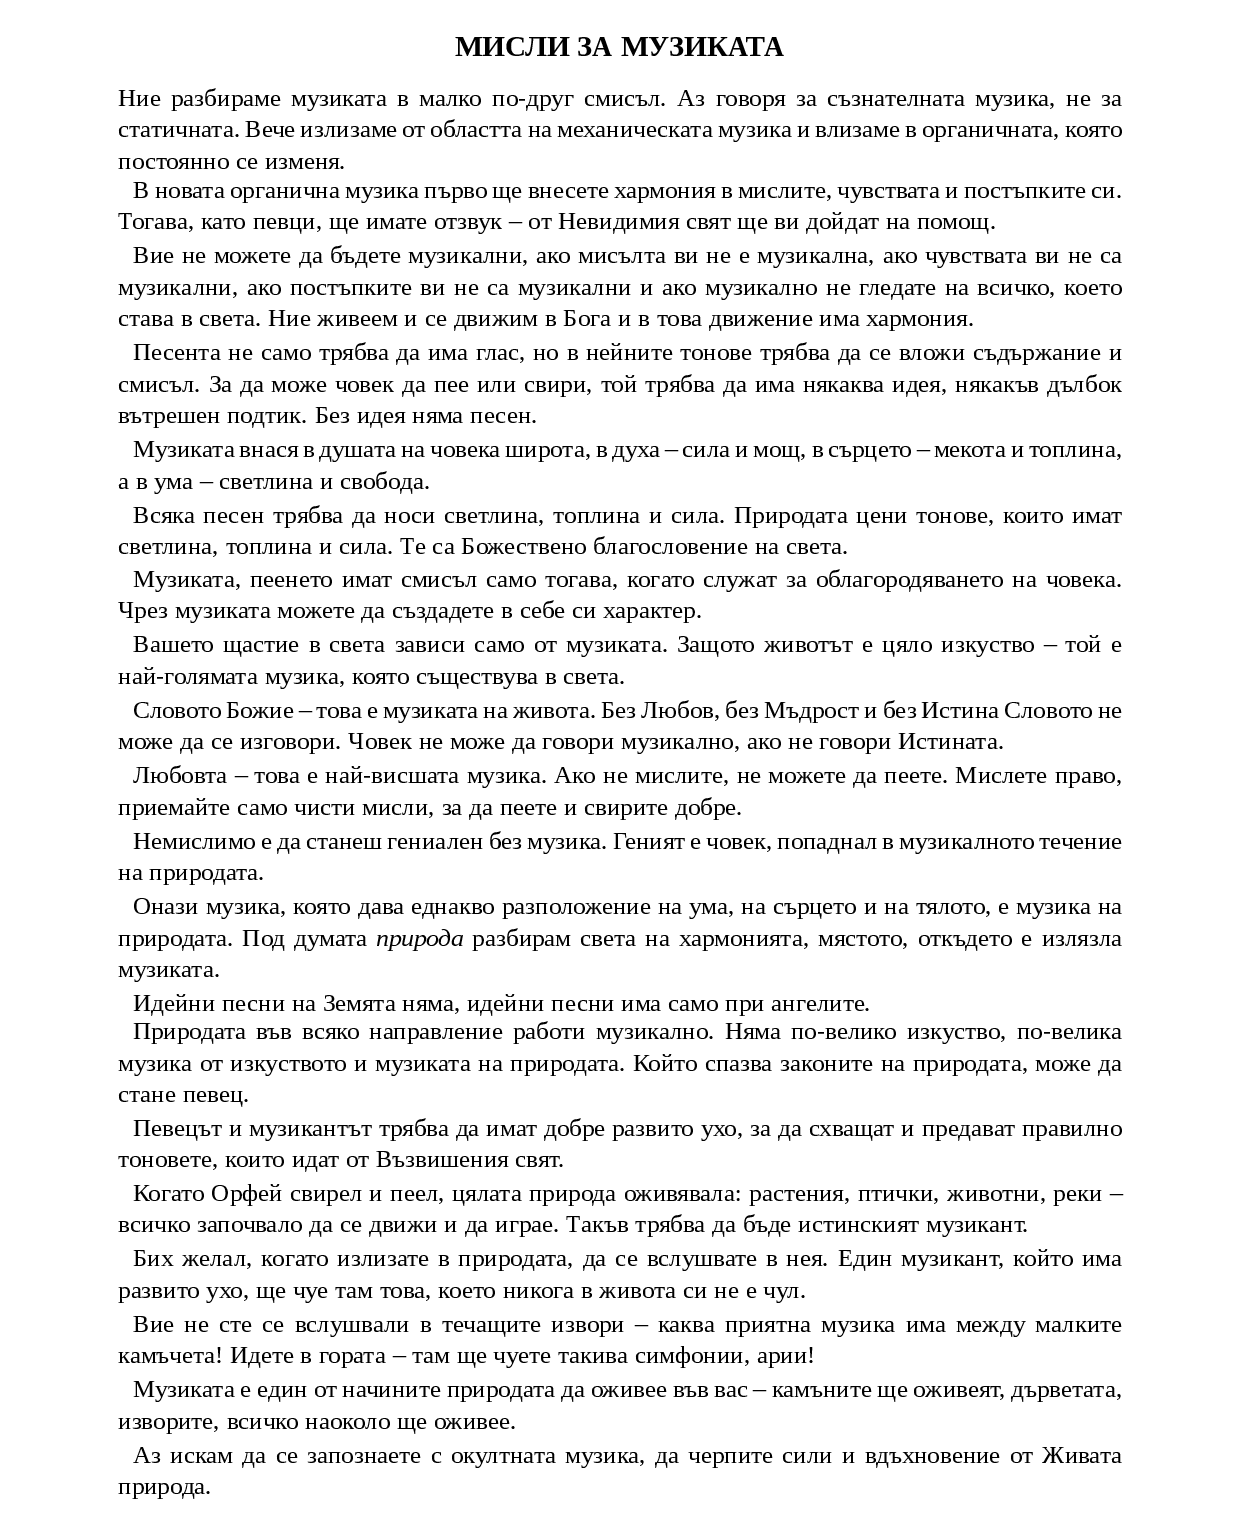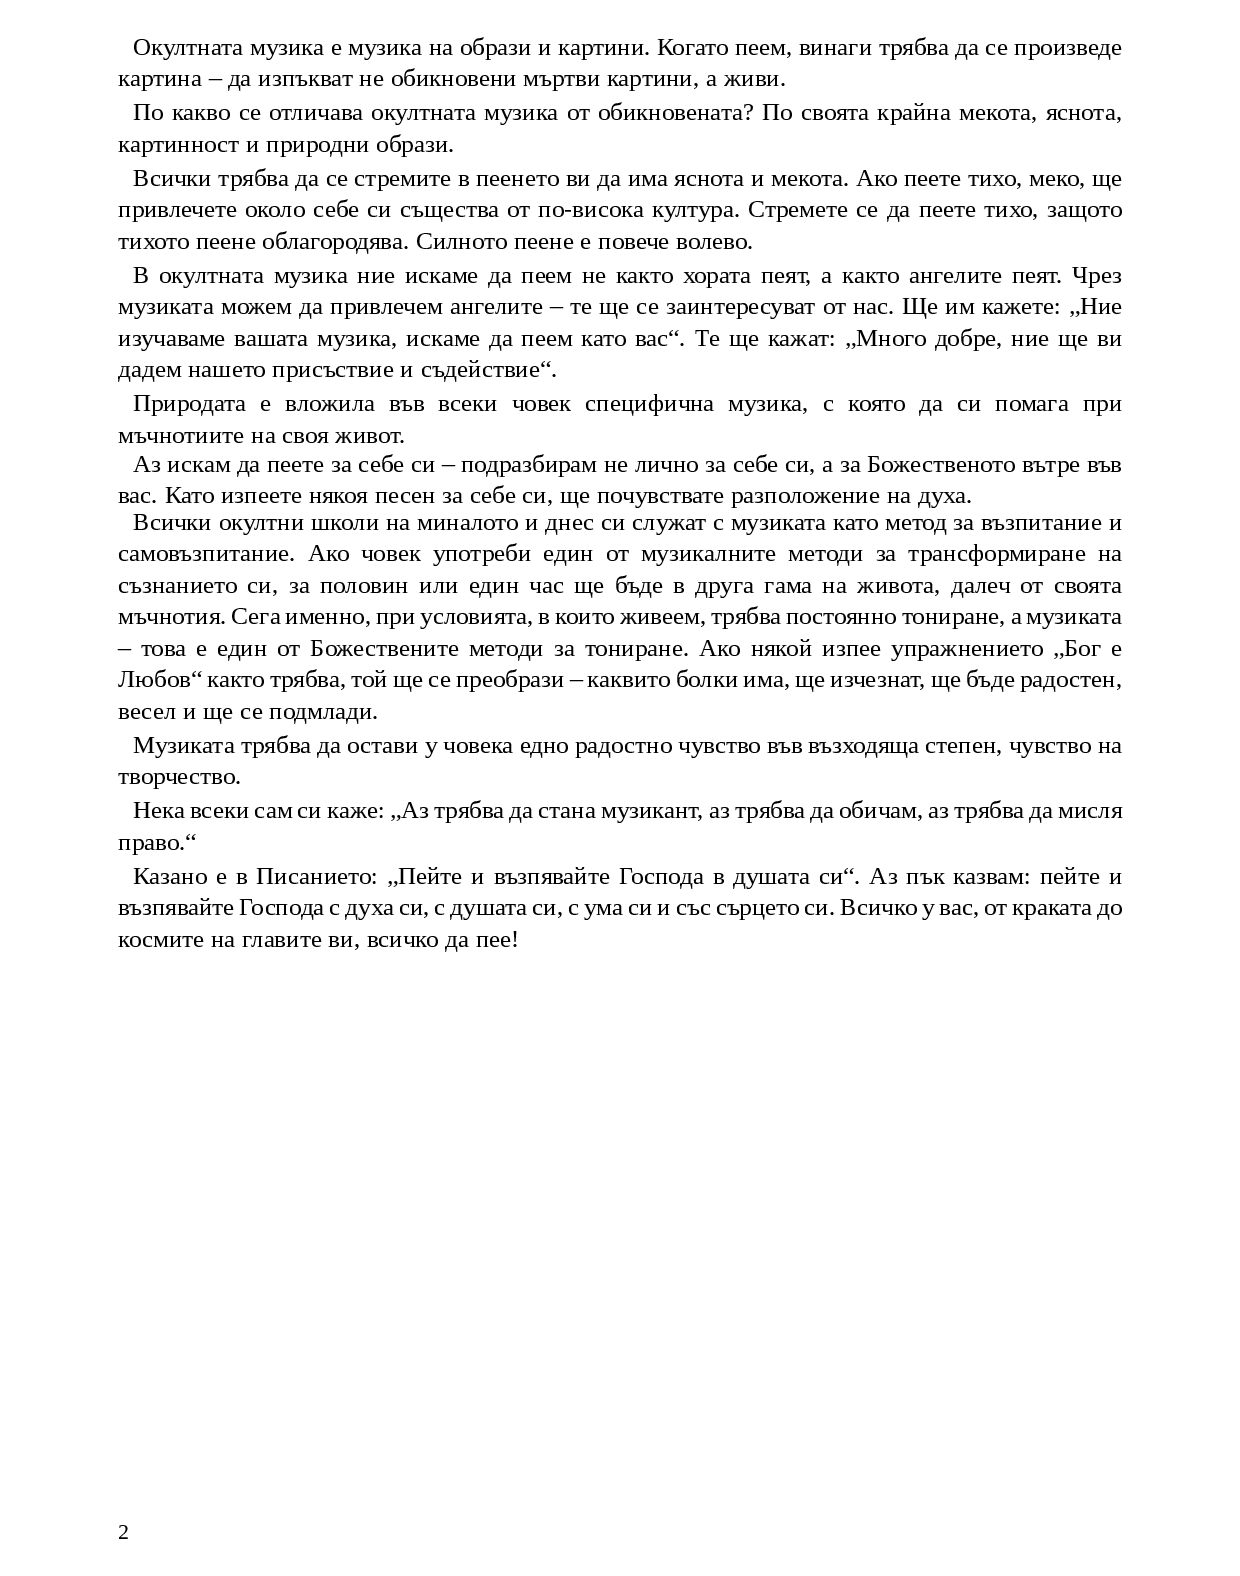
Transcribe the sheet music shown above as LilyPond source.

\version "2.24.4"

% include paper part and global functions
\include "include/globals.ily"

\bookpart {
  \paper {
    print-all-headers = ##f
    print-page-number = ##t
    print-first-page-number = ##f

    % put page numbers on the bottom
    oddHeaderMarkup = \markup ""
    evenHeaderMarkup = \markup ""
    oddFooterMarkup = \markup
    \fill-line {
      ""
      \if \should-print-page-number \fromproperty #'page:page-number-string
    }
    evenFooterMarkup = \markup
    \fill-line {
      \if \should-print-page-number \fromproperty #'page:page-number-string
      ""
    }

    left-margin = 2\cm
    right-margin = 2\cm
    top-margin = 2\cm
    bottom-margin = 2\cm
    ragged-bottom = ##t % do not spread the staves to fill the whole vertical space


  }

  \tocItem \markup "Мисли за музиката"
  \markup \abs-fontsize #14 { \fill-line \bold {"МИСЛИ ЗА МУЗИКАТА"} }

  \markup \abs-fontsize #12 {
    \vspace #1.5 \override #'(baseline-skip . 3.2)
    \justify {

      Ние разбираме музиката в малко по-друг смисъл. Аз говоря за съзнателната музика, не за статичната. Вече излизаме от областта на механическата музика и влизаме в органичната, която постоянно се изменя.

    }
  }
  \markup \abs-fontsize #12 {
    \vspace #0.8 \override #'(baseline-skip . 3.2)
    \justify {
      \hspace #1.5
      В новата органична музика първо ще внесете хармония в мислите, чувствата и постъпките си. Тогава, като певци, ще имате отзвук – от Невидимия свят ще ви дойдат на помощ.

    }
  }

  \markup \abs-fontsize #12 {
    \vspace #0.8 \override #'(baseline-skip . 3.2)
    \justify {
      \hspace #1.5
      Вие не можете да бъдете музикални, ако мисълта ви не е музикална, ако чувствата ви не са музикални, ако постъпките ви не са музикални и ако музикално не гледате на всичко, което става в света. Ние живеем и се движим в Бога и в това движение има хармония.
    }
  }
  \markup \abs-fontsize #12 {
    \vspace #0.8 \override #'(baseline-skip . 3.2)
    \justify {
      \hspace #1.5

      Песента не само трябва да има глас, но в нейните тонове трябва да се вложи съдържание и смисъл. За да може човек да пее или свири, той трябва да има някаква идея, някакъв дълбок вътрешен подтик. Без идея няма песен.
    }
  }
  \markup \abs-fontsize #12 {
    \vspace #0.8 \override #'(baseline-skip . 3.2)
    \justify {
      \hspace #1.5

      Музиката внася в душата на човека широта, в духа – сила и мощ, в сърцето – мекота и топлина, а в ума – светлина и свобода.
    }
  }

  \markup \abs-fontsize #12 {
    \vspace #0.8 \override #'(baseline-skip . 3.2)
    \justify {
      \hspace #1.5
      Всяка песен трябва да носи светлина, топлина и сила. Природата цени тонове, които имат светлина, топлина и сила. Те са Божествено благословение на света.
    }
  }

  \markup \abs-fontsize #12 {
    \vspace #0.8 \override #'(baseline-skip . 3.2)
    \justify {
      \hspace #1.5

      Музиката, пеенето имат смисъл само тогава, когато служат за облагородяването на човека. Чрез музиката можете да създадете в себе си характер.
    }
  }
  \markup \abs-fontsize #12 {
    \vspace #0.8 \override #'(baseline-skip . 3.2)
    \justify {
      \hspace #1.5
      Вашето щастие в света зависи само от музиката. Защото животът е цяло изкуство – той е най-голямата музика, която съществува в света.
    }
  }

  \markup \abs-fontsize #12 {
    \vspace #0.8 \override #'(baseline-skip . 3.2)
    \justify {
      \hspace #1.5

      Словото Божие – това е музиката на живота. Без Любов, без Мъдрост и без Истина Словото не може да се изговори. Човек не може да говори музикално, ако не говори Истината.
    }
  }

  \markup \abs-fontsize #12 {
    \vspace #0.8 \override #'(baseline-skip . 3.2)
    \justify {
      \hspace #1.5
      Любовта – това е най-висшата музика. Ако не мислите, не можете да пеете. Мислете право, приемайте само чисти мисли, за да пеете и свирите добре.
    }
  }

  \markup \abs-fontsize #12 {
    \vspace #0.8 \override #'(baseline-skip . 3.2)
    \justify {
      \hspace #1.5

      Немислимо е да станеш гениален без музика. Геният е човек, попаднал в музикалното течение на природата.


    }
  }


  \markup \abs-fontsize #12 {
    \vspace #0.8 \override #'(baseline-skip . 3.2)
    \justify {
      \hspace #1.5

      Онази музика, която дава еднакво разположение на ума, на сърцето и на тялото, е музика на природата. Под думата \italic"природа" разбирам света на хармонията, мястото, откъдето е излязла музиката.

    }
  }

  \markup \abs-fontsize #12 {
    \vspace #0.8 \override #'(baseline-skip . 3.2)
    \justify {
      \hspace #1.5

      Идейни песни на Земята няма, идейни песни има само при ангелите.

    }
  }

  \markup \abs-fontsize #12 {
    \override #'(baseline-skip . 3.2)
    \justify {
      \hspace #1.5
      Природата във всяко направление работи музикално. Няма по-велико изкуство, по-велика музика от изкуството и музиката на природата. Който спазва законите на природата, може да стане певец.
    }
  }
  \markup \abs-fontsize #12 {
    \vspace #0.8 \override #'(baseline-skip . 3.2)
    \justify {
      \hspace #1.5

      Певецът и музикантът трябва да имат добре развито ухо, за да схващат и предават правилно тоновете, които идат от Възвишения свят.

    }
  }
  \markup \abs-fontsize #12 {
    \vspace #0.8 \override #'(baseline-skip . 3.2)
    \justify {
      \hspace #1.5
      Когато Орфей свирел и пеел, цялата природа оживявала: растения, птички, животни, реки – всичко започвало да се движи и да играе. Такъв трябва да бъде истинският музикант.

    }
  }
  \markup \abs-fontsize #12 {
    \vspace #0.8 \override #'(baseline-skip . 3.2)
    \justify {
      \hspace #1.5
      Бих желал, когато излизате в природата, да се вслушвате в нея. Един музикант, който има развито ухо, ще чуе там това, което никога в живота си не е чул.

    }
  }
  \markup \abs-fontsize #12 {
    \vspace #0.8 \override #'(baseline-skip . 3.2)
    \justify {
      \hspace #1.5
      Вие не сте се вслушвали в течащите извори – каква приятна музика има между малките камъчета! Идете в гората – там ще чуете такива симфонии, арии!

    }
  }
  \markup \abs-fontsize #12 {
    \vspace #0.8 \override #'(baseline-skip . 3.2)
    \justify {
      \hspace #1.5
      Музиката е един от начините природата да оживее във вас – камъните ще оживеят, дърветата, изворите, всичко наоколо ще оживее.

    }
  }
  \markup \abs-fontsize #12 {
    \vspace #0.8 \override #'(baseline-skip . 3.2)
    \justify {
      \hspace #1.5

      Аз искам да се запознаете с окултната музика, да черпите сили и вдъхновение от Живата природа.

    }
  }


  \markup \abs-fontsize #12 {
    \vspace #0.8 \override #'(baseline-skip . 3.2)
    \justify {
      \hspace #1.5
      Окултната музика е музика на образи и картини. Когато пеем, винаги трябва да се произведе картина – да изпъкват не обикновени мъртви картини, а живи.

    }
  }

  \markup \abs-fontsize #12 {
    \vspace #0.8 \override #'(baseline-skip . 3.2)
    \justify {
      \hspace #1.5
      По какво се отличава окултната музика от обикновената? По своята крайна мекота, яснота, картинност и природни образи.

    }
  }


  \markup \abs-fontsize #12 {
    \vspace #0.8 \override #'(baseline-skip . 3.2)
    \justify {
      \hspace #1.5

      Всички трябва да се стремите в пеенето ви да има яснота и мекота. Ако пеете тихо, меко, ще привлечете около себе си същества от по-висока култура. Стремете се да пеете тихо, защото тихото пеене облагородява. Силното пеене е повече волево.

    }
  }



  \markup \abs-fontsize #12 {
    \vspace #0.8 \override #'(baseline-skip . 3.2)
    \justify {
      \hspace #1.5
      В окултната музика ние искаме да пеем не както хората пеят, а както ангелите пеят. Чрез музиката можем да привлечем ангелите – те ще се заинтересуват от нас. Ще им кажете: „Ние изучаваме вашата музика, искаме да пеем като вас“. Те ще кажат: „Много добре, ние ще ви дадем нашето присъствие и съдействие“.

    }
  }



  \markup \abs-fontsize #12 {
    \vspace #0.8 \override #'(baseline-skip . 3.2)
    \justify {
      \hspace #1.5

      Природата е вложила във всеки човек специфична музика, с която да си помага при мъчнотиите на своя живот.
    }
  }


  \markup \abs-fontsize #12 {
    \vspace #0.8 \override #'(baseline-skip . 3.2)
    \justify {
      \hspace #1.5
      Аз искам да пеете за себе си – подразбирам не лично за себе си, а за Божественото вътре във вас. Като изпеете някоя песен за себе си, ще почувствате разположение на духа.


    }
  }
  \markup \abs-fontsize #12 {
    \override #'(baseline-skip . 3.2)
    \justify {
      \hspace #1.5
      Всички окултни школи на миналото и днес си служат с музиката като метод за възпитание и самовъзпитание. Ако човек употреби един от музикалните методи за трансформиране на съзнанието си, за половин или един час ще бъде в друга гама на живота, далеч от своята мъчнотия. Сега именно, при условията, в които живеем, трябва постоянно тониране, а музиката – това е един от Божествените методи за тониране. Ако някой изпее упражнението „Бог е Любов“ както трябва, той ще се преобрази – каквито болки има, ще изчезнат, ще бъде радостен, весел и ще се подмлади.

    }
  }


  \markup \abs-fontsize #12 {
    \vspace #0.8 \override #'(baseline-skip . 3.2)
    \justify {
      \hspace #1.5

      Музиката трябва да остави у човека едно радостно чувство във възходяща степен, чувство на творчество.

    }
  }


  \markup \abs-fontsize #12 {
    \vspace #0.8 \override #'(baseline-skip . 3.2)
    \justify {
      \hspace #1.5
      Нека всеки сам си каже: „Аз трябва да стана музикант, аз трябва да обичам, аз трябва да мисля право.“

    }
  }


  \markup \abs-fontsize #12 {
    \vspace #0.8 \override #'(baseline-skip . 3.2)
    \justify {
      \hspace #1.5

      Казано е в Писанието: „Пейте и възпявайте Господа в душата си“. Аз пък казвам: пейте и възпявайте Господа с духа си, с душата си, с ума си и със сърцето си. Всичко у вас, от краката до космите на главите ви, всичко да пее!

    }
  }






} % bookpart



% Più mosso
% „Weiße Bruderschaft“
